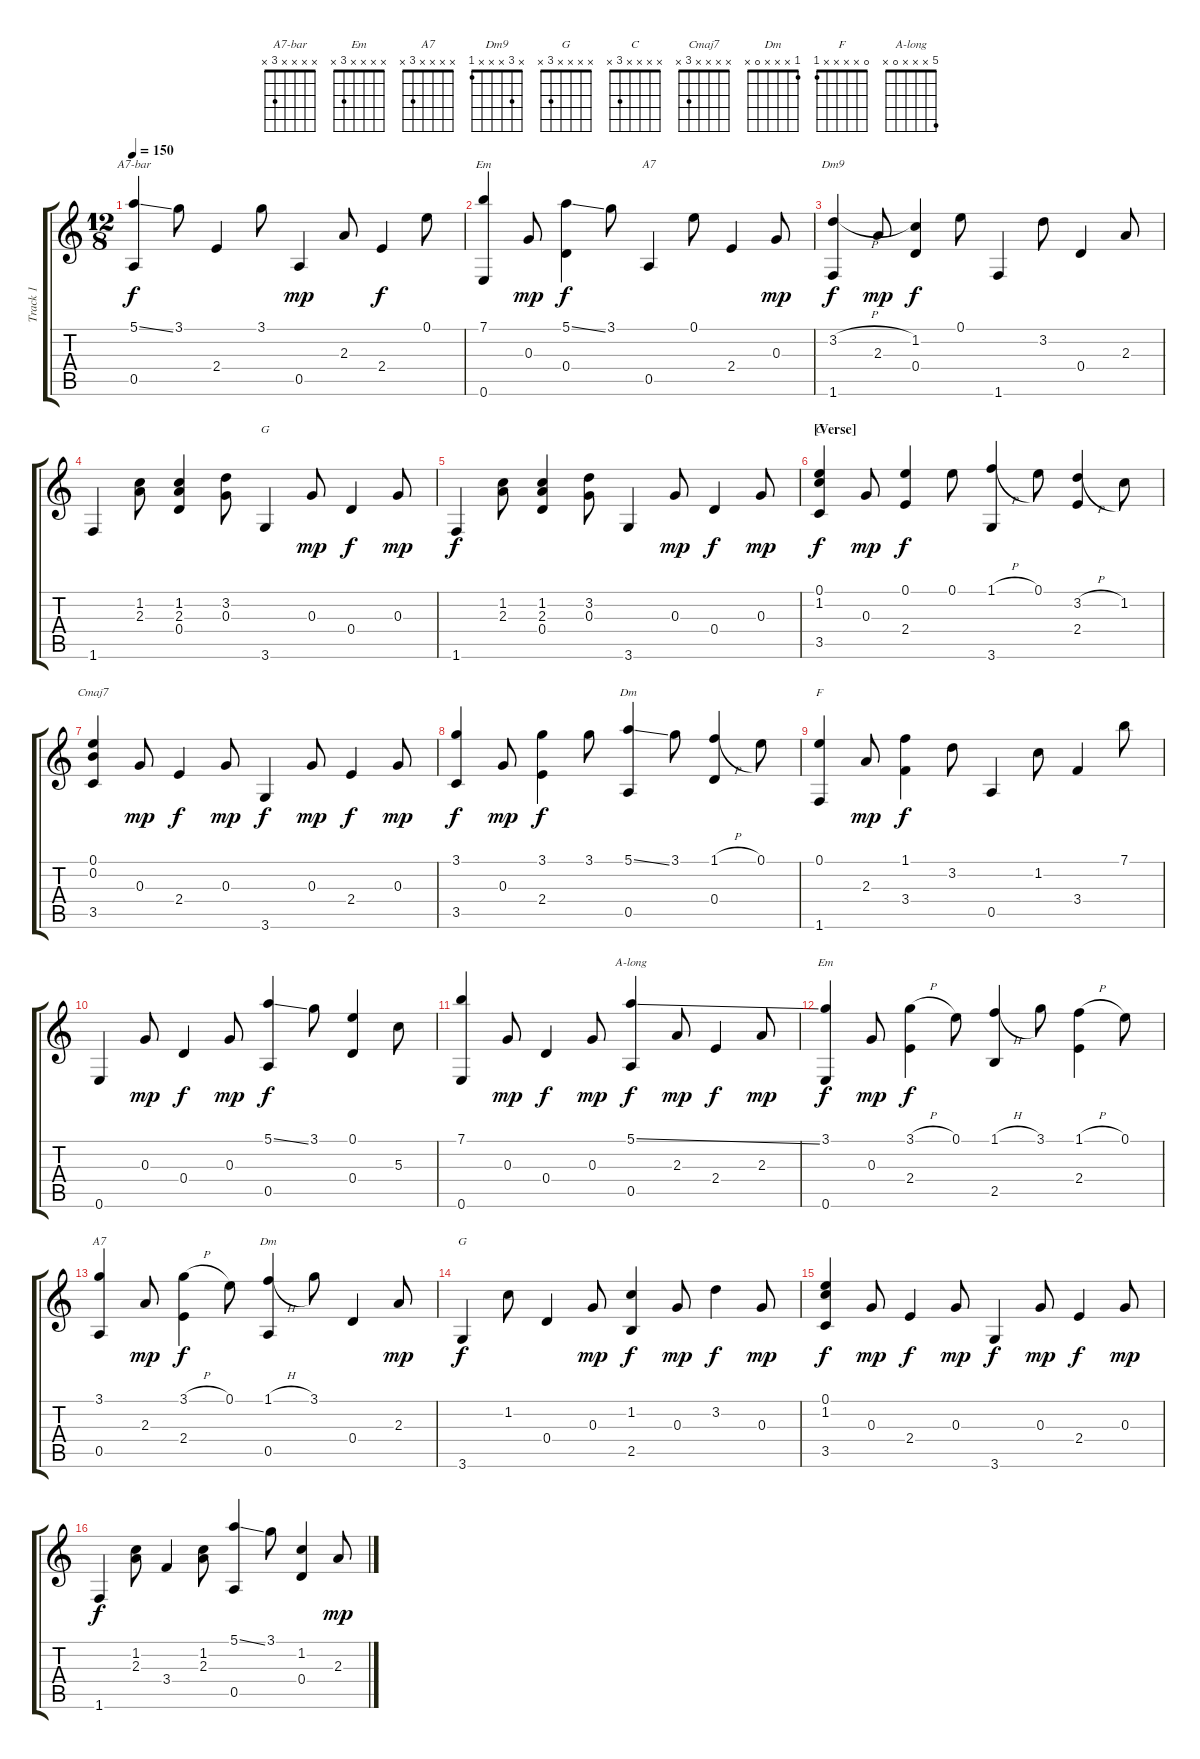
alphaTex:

\track ("Track 1" "Track 1") {instrument acousticguitarsteel}
\staff {score tabs}
\tuning (E4 B3 G3 D3 A2 E2) {hide}
\chord ("A7-bar" x x x x 3 x)
\chord ("Em" 7 x x x x 0) {firstfret 7}
\chord ("A7" 5 x x x 0 x)
\chord ("Dm9" x 3 x x x 1)
\chord ("G" x x x x x 3)
\chord ("C" x x x x 3 x)
\chord ("Cmaj7" x x x x 3 x)
\chord ("Dm" 5 x x x 0 x)
\chord ("F" 0 x x x x 1)
\chord ("A-long" 5 x x x 0 x)
\chord ("Em" x x x x 3 x)
\chord ("A7" x x x x 3 x)
\chord ("Dm" 1 x x x 0 x)
\chord ("G" x x x x 3 x)
\ts (12 8)
\tempo 150
\clef g2
\ks c
(5.1{ss} 0.5).4{ch "A7-bar" dy f} 3.1.8 2.4.4 3.1.8 0.5.4{dy mp} 2.3.8 2.4.4{dy f} 0.1.8 |
(7.1 0.6).4{ch "Em"} 0.3.8{dy mp} (5.1{ss} 0.4).4{dy f} 3.1.8 0.5.4{ch "A7"} 0.1.8 2.4.4 0.3.8{dy mp} |
(3.2{h} 1.6).4{ch "Dm9" dy f} 2.3.8{dy mp} (1.2 0.4).4{dy f} 0.1.8 1.6.4 3.2.8 0.4.4 2.3.8 |
1.6.4 (1.2 2.3).8 (1.2 2.3 0.4).4 (3.2 0.3).8 3.6.4{ch "G"} 0.3.8{dy mp} 0.4.4{dy f} 0.3.8{dy mp} |
1.6.4{dy f} (1.2 2.3).8 (1.2 2.3 0.4).4 (3.2 0.3).8 3.6.4 0.3.8{dy mp} 0.4.4{dy f} 0.3.8{dy mp} |
\section ("" "[Verse]")
(0.1 1.2 3.5).4{ch "C" dy f} 0.3.8{dy mp} (0.1 2.4).4{dy f} 0.1.8 (1.1{h} 3.6).4 0.1.8 (3.2{h} 2.4).4 1.2.8 |
(0.1 0.2 3.5).4{ch "Cmaj7"} 0.3.8{dy mp} 2.4.4{dy f} 0.3.8{dy mp} 3.6.4{dy f} 0.3.8{dy mp} 2.4.4{dy f} 0.3.8{dy mp} |
(3.1 3.5).4{dy f} 0.3.8{dy mp} (3.1 2.4).4{dy f} 3.1.8 (5.1{ss} 0.5).4{ch "Dm"} 3.1.8 (1.1{h} 0.4).4 0.1.8 |
(0.1 1.6).4{ch "F"} 2.3.8{dy mp} (1.1 3.4).4{dy f} 3.2.8 0.5.4 1.2.8 3.4.4 7.1.8 |
0.6.4 0.3.8{dy mp} 0.4.4{dy f} 0.3.8{dy mp} (5.1{ss} 0.5).4{dy f} 3.1.8 (0.1 0.4).4 5.3.8 |
(7.1 0.6).4 0.3.8{dy mp} 0.4.4{dy f} 0.3.8{dy mp} (5.1{ss} 0.5).4{ch "A-long" dy f} 2.3.8{dy mp} 2.4.4{dy f} 2.3.8{dy mp} |
(3.1 0.6).4{ch "Em" dy f} 0.3.8{dy mp} (3.1{h} 2.4).4{dy f} 0.1.8 (1.1{h} 2.5).4 3.1.8 (1.1{h} 2.4).4 0.1.8 |
(3.1 0.5).4{ch "A7"} 2.3.8{dy mp} (3.1{h} 2.4).4{dy f} 0.1.8 (1.1{h} 0.5).4{ch "Dm"} 3.1.8 0.4.4 2.3.8{dy mp} |
3.6.4{ch "G" dy f} 1.2.8 0.4.4 0.3.8{dy mp} (1.2 2.5).4{dy f} 0.3.8{dy mp} 3.2.4{dy f} 0.3.8{dy mp} |
(0.1 1.2 3.5).4{dy f} 0.3.8{dy mp} 2.4.4{dy f} 0.3.8{dy mp} 3.6.4{dy f} 0.3.8{dy mp} 2.4.4{dy f} 0.3.8{dy mp} |
1.6.4{dy f} (1.2 2.3).8 3.4.4 (1.2 2.3).8 (5.1{ss} 0.5).4 3.1.8 (1.2 0.4).4 2.3.8{dy mp}
